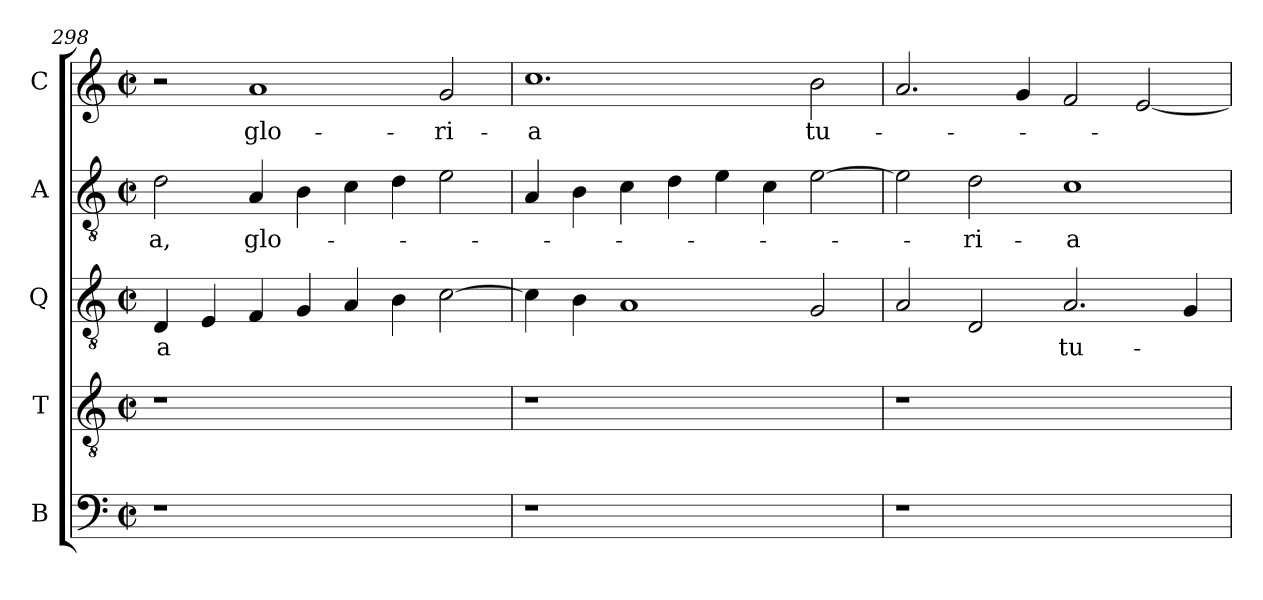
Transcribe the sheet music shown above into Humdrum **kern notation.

**kern	**kern	**kern	**text	**kern	**text	**kern	**text
*part5	*part4	*part3	*part3	*part2	*part2	*part1	*part1
*staff5	*staff4	*staff3	*staff3	*staff2	*staff2	*staff1	*staff1
*I"B	*I"T	*I"Q	*	*I"A	*	*I"C	*
*I'B	*I'T	*I'Q	*	*I'A	*	*I'C	*
!!LO:PB:g=z
*clefF4	*clefGv2	*clefGv2	*	*clefGv2	*	*clefG2	*
*M2/2	*M2/2	*M2/2	*	*M2/2	*	*M2/2	*
*met(c|)	*met(c|)	*met(c|)	*	*met(c|)	*	*met(c|)	*
=298	=298	=298	=298	=298	=298	=298	=298
!	!	!	!LO:LY:b:cj	!	!LO:LY:b:cj	!	!
1r	1r	4D/	-a	2d\	-a,	2r	.
.	.	4E/	.	.	.	.	.
!	!	!	!	!	!LO:LY:b:cj	!	!LO:LY:b:cj
.	.	4F/	.	4A/	glo-	1a	glo-
.	.	4G/	.	4B\	.	.	.
1ryy	1ryy	4A/	.	4c\	.	.	.
.	.	4B\	.	4d\	.	.	.
!	!	!	!	!	!	!	!LO:LY:b:cj
.	.	[>2c\	.	2e\	.	2g/	-ri-
=299	=299	=299	=299	=299	=299	=299	=299
!	!	!	!	!	!	!	!LO:LY:b:rj
1r	1r	4c\]	.	4A/	.	1.cc	-a
.	.	4B\	.	4B\	.	.	.
.	.	1A	.	4c\	.	.	.
.	.	.	.	4d\	.	.	.
1ryy	1ryy	.	.	4e\	.	.	.
.	.	.	.	4c\	.	.	.
!	!	!	!	!	!	!	!LO:LY:b:cj
.	.	2G/	.	[>2e\	.	2b\	tu-
=300	=300	=300	=300	=300	=300	=300	=300
1r	1r	2A/	.	2e\]	.	2.a/	.
!	!	!	!	!	!LO:LY:b:cj	!	!
.	.	2D/	.	2d\	-ri-	.	.
.	.	.	.	.	.	4g/	.
!	!	!	!LO:LY:b:cj	!	!LO:LY:b:rj	!	!
1ryy	1ryy	2.A/	tu-	1c	-a	2f/	.
.	.	.	.	.	.	[<2e/	.
.	.	4G/	.	.	.	.	.
=	=	=	=	=	=	=	=
*-	*-	*-	*-	*-	*-	*-	*-
